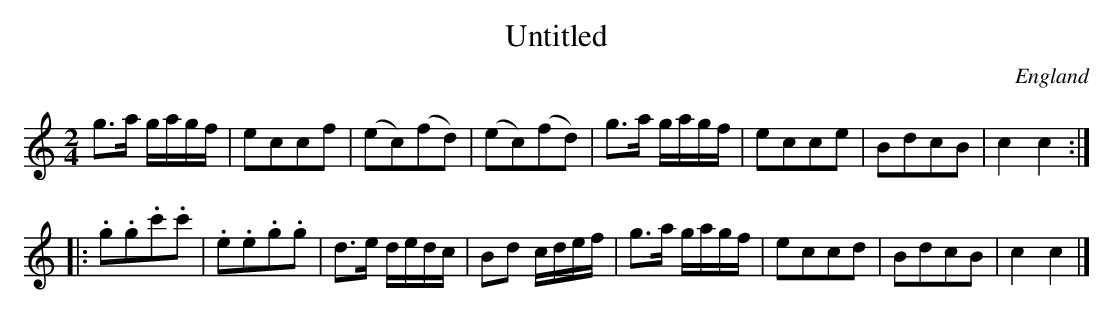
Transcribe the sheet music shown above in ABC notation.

X:1
T:Untitled
L:1/8
M:2/4
O:England
K:C
g>a g/a/g/f/ | eccf | (ec)(fd) | (ec)(fd) | \
g>a g/a/g/f/ | ecce | BdcB | c2 c2 ::
.g.g.c'.c' | .e.e.g.g | d>e d/e/d/c/ | Bd c/d/e/f/ | \
g>a g/a/g/f/ | eccd | BdcB | c2 c2 |]
